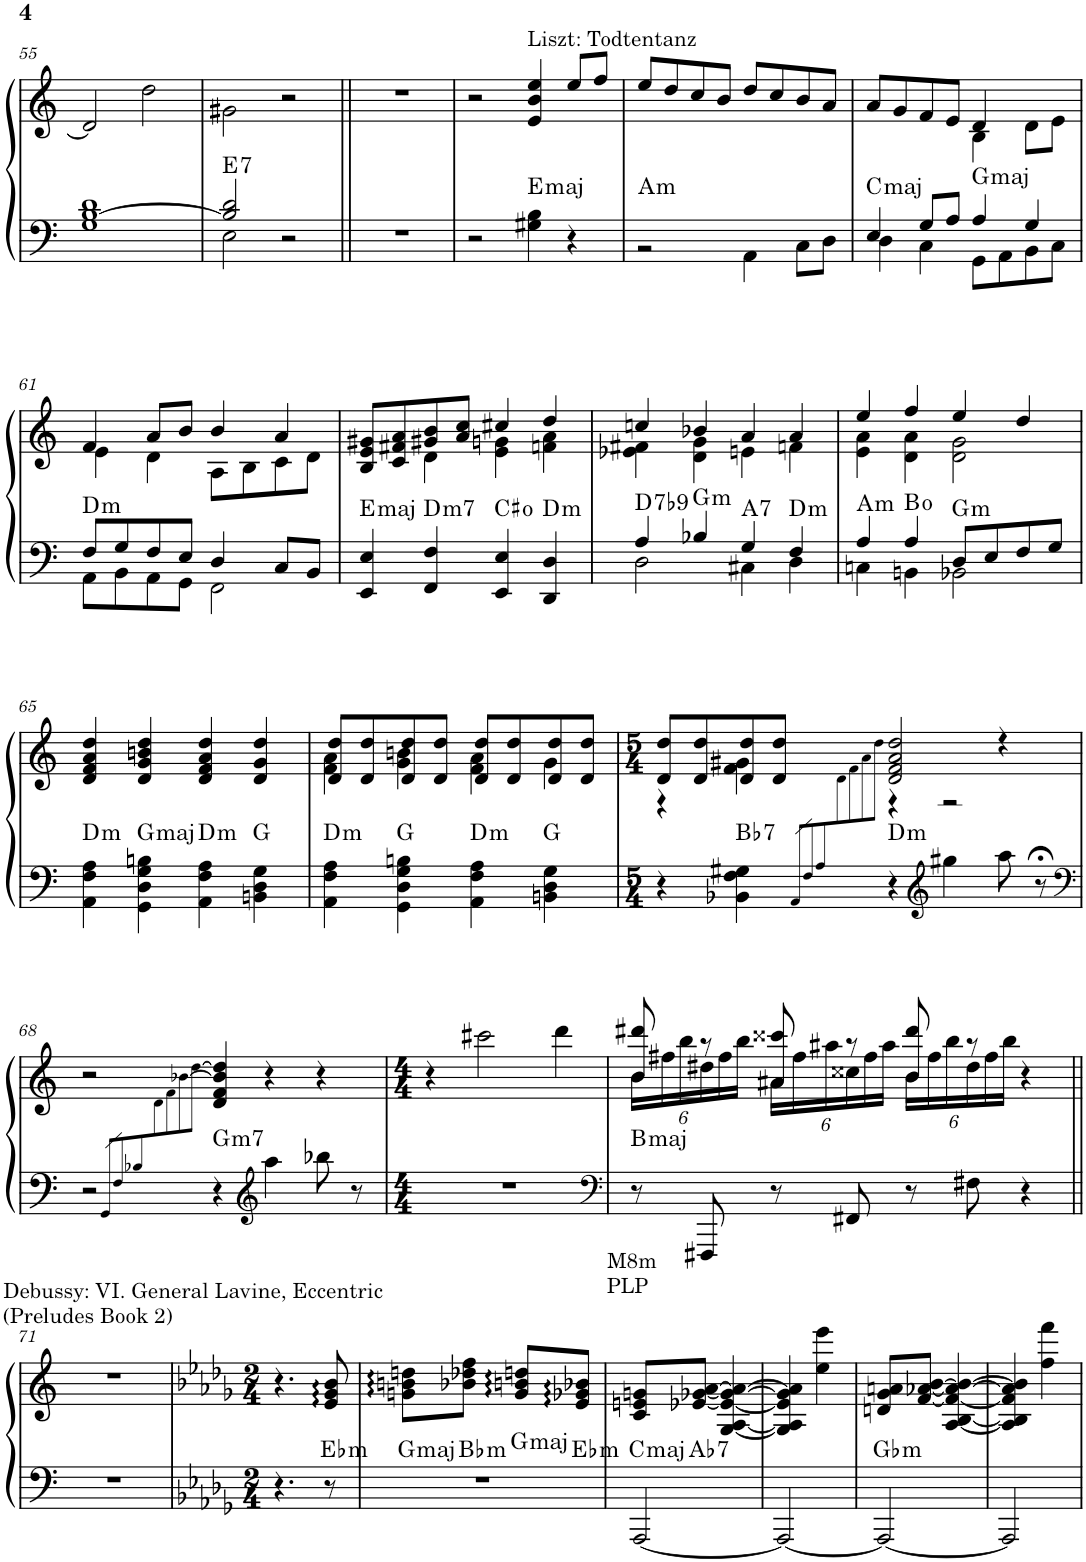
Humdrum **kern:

**kern	**kern	**harte
*part1	*part1	*part1
*staff2	*staff1	*
*I"Piano	*	*
*I'Pno.	*	*
!!LO:PB:g=z
*clefF4	*clefG2	*
*k[]	*k[]	*
*M4/4	*M4/4	*
=55	=55	=55
*^	*^	*
[>1B 1d	1G	2d/]	1ryy	.
.	.	2dd\	.	.
=56	=56	=56	=56	=56
!	!	!	!	!LO:H:kt=7
2B/] 2d/	2E\	4ryy	2g#X\	E:7
.	.	4ryy	.	.
2r	2ryy	2r	2ryy	.
*v	*v	*	*	*
*	*v	*v	*
=57||	=57||	=57||
1r	1r	.
=58	=58	=58
2r	2r	.
!	!LO:TX:a:t=Liszt&colon; Todtentanz	!LO:H:kt=maj
4G#X\ 4B\	4e/ 4b/ 4ee/	E:maj
4r	8ee/L	.
.	8ff/J	.
=59	=59	=59
*^	*	*
!	!	!	!LO:H:kt=m
1ryy	2r	8ee/L	A:min
.	.	8dd/	.
.	.	8cc/	.
.	.	8b/J	.
.	4AA\	8dd/L	.
.	.	8cc/	.
.	8C\L	8b/	.
.	8D\J	8a/J	.
=60	=60	=60	=60
*	*	*^	*
!	!	!	!	!LO:H:kt=maj
4E/	4D\	8a/L	2ryy	C:maj
.	.	8g/	.	.
8G/L	4C\	8f/	.	.
8A/J	.	8e/J	.	.
!	!	!	!	!LO:H:kt=maj
4A/	8GG\L	4d/	4B\	G:maj
.	8AA\	.	.	.
4G/	8BB\	8ryy	8d\L	.
.	8C\J	8ryy	8e\J	.
!!LO:LB:g=z	!!
=61	=61	=61	=61	=61
!	!	!	!	!LO:H:kt=m
8F/L	8AA\L	4f/	4e\	D:min
8G/	8BB\	.	.	.
8F/	8AA\	8a/L	4d\	.
8E/J	8GG\J	8b/J	.	.
4D/	2FF\	4b/	8A\L	.
.	.	.	8B\	.
8C/L	.	4a/	8c\	.
8BB/J	.	.	8d\J	.
*v	*v	*	*	*
=62	=62	=62	=62
!	!	!	!LO:H:kt=maj
4EE/ 4E/	8B/ 8e/ 8g#X/L	4ryy	E:maj
.	8c/ 8f#X/ 8a/	.	.
!	!	!	!LO:H:kt=m7
4FF/ 4F/	8g#X/ 8b/	4d\	D:min7
.	8a/ 8cc/J	.	.
4EE/ 4E/	4cc#X/	4e\ 4gn\	C#:dim
!	!	!	!LO:H:kt=m
4DD/ 4D/	4dd/	4fn\ 4a\	D:min
=63	=63	=63	=63
*^	*	*	*
!	!	!	!	!LO:H:kt=7
4A/	2D\	4ccn/	4e-X\ 4f#X\	D:7(b9)
!	!	!	!	!LO:H:kt=m
4B-X/	.	4b-X/	4d\ 4g\	G:min
!	!	!	!	!LO:H:kt=7
4G/	4C#X\	4a/	4en\	A:7
!	!	!	!	!LO:H:kt=m
4F/	4D\	4a/	4fn\	D:min
=64	=64	=64	=64	=64
!	!	!	!	!LO:H:kt=m
4A/	4Cn\	4ee/	4e\ 4a\	A:min
4A/	4BBn\	4ff/	4d\ 4a\	B:dim
!	!	!	!	!LO:H:kt=m
8D/L	2BB-X\	4ee/	2d\ 2g\	G:min
8E/	.	.	.	.
8F/	.	4dd/	.	.
8G/J	.	.	.	.
*v	*v	*	*	*
*	*v	*v	*
!!LO:LB:g=z
=65	=65	=65
!	!	!LO:H:kt=m
4AA\ 4F\ 4A\	4d/ 4f/ 4a/ 4dd/	D:min
!	!	!LO:H:kt=maj
4GG\ 4D\ 4G\ 4Bn\	4d/ 4g/ 4bn/ 4dd/	G:maj
!	!	!LO:H:kt=m
4AA\ 4F\ 4A\	4d/ 4f/ 4a/ 4dd/	D:min
4BBn\ 4D\ 4G\	4d/ 4g/ 4dd/	G:maj
=66	=66	=66
*	*^	*
!	!	!	!LO:H:kt=m
4AA\ 4F\ 4A\	8d/ 8dd/L	4f\ 4a\	D:min
.	8d/ 8dd/	.	.
4GG\ 4D\ 4G\ 4Bn\	8d/ 8dd/	4g\ 4bn\	G:maj
.	8d/ 8dd/J	.	.
!	!	!	!LO:H:kt=m
4AA\ 4F\ 4A\	8d/ 8dd/L	4f\ 4a\	D:min
.	8d/ 8dd/	.	.
4BBn\ 4D\ 4G\	8d/ 8dd/	4g\	G:maj
.	8d/ 8dd/J	.	.
=67	=67	=67	=67
*M5/4	*M5/4	*	*
*^	*	*	*
2ryy	4r	8d/ 8dd/L	4r	.
.	.	8d/ 8dd/	.	.
!	!	!	!	!LO:H:kt=7
.	4BB-X\ 4F\ 4G#X\	8d/ 8dd/	4f\ 4g#X\	Bb:7
.	.	8d/ 8dd/J	.	.
.	.	8qd\	.	.
8qAA/L	.	8qf\	.	.
8qF/	.	8qa\	.	.
8qA/	.	8qdd\J	.	.
!	!	!	!	!LO:H:kt=m
2.ryy	4r	2d/ 2f/ 2a/ 2dd/	4r	D:min
*clefG2	*	*	*	*
.	4gg#X\	.	2r	.
.	8aa\	4r	.	.
.	8r;<	.	.	.
*	*	*v	*v	*
!!LO:LB:g=z
=68	=68	=68	=68
*clefF4	*	*	*
2ryy	2r	2r	.
.	.	8qd\	.
8qGG/L	.	8qf\	.
8qF/	.	[8qb-X\	.
8qB-X/	.	[8qdd\J	.
!	!	!	!LO:H:kt=m7
2.ryy	4r	4d/ 4f/ 4b-/] 4dd/]	G:min7
*clefG2	*	*	*
.	4aa\	4r	.
.	8bb-X\	4r	.
.	8r	.	.
*v	*v	*	*
=69	=69	=69
*M4/4	*M4/4	*
1r	4r	.
.	2ccc#X\	.
.	4ddd\	.
=70	=70	=70
*clefF4	*	*
*	*^	*
*	*	*Xbrackettup	*
!LO:TX:b:t=M8m	!	!	!
!LO:TX:b:t=PLP	!	!	!
!	!	!	!LO:H:kt=maj
8r	8b/ 8ddd#X/	24b\LL	B:maj
.	.	24ff#X\	.
.	.	24bb\	.
8FFF#X/	8r	24dd#X\	.
.	.	24ff#\	.
.	.	24bb\JJ	.
8r	8a#X/ 8ccc##X/	24a#\LL	.
.	.	24ff#\	.
.	.	24aa#X\	.
8FF#X/	8r	24cc##X\	.
.	.	24ff#\	.
.	.	24aa#\JJ	.
8r	8b/ 8ddd#/	24b\LL	.
.	.	24ff#\	.
.	.	24bb\	.
8F#X\	8r	24dd#\	.
.	.	24ff#\	.
.	.	24bb\JJ	.
4r	4r	4ryy	.
*	*v	*v	*
!!LO:LB:g=z
=71||	=71||	=71||
1r	1r	.
=72	=72	=72
*k[b-e-a-d-g-]	*k[b-e-a-d-g-]	*
*M2/4	*M2/4	*
4.r	4.r	.
!	!LO:TX:a:t=Debussy&colon; VI. General Lavine, Eccentric	!
!	!LO:TX:a:t=(Preludes Book 2)	!LO:H:kt=m
8r	8e-/ 8g-/ 8b-/	Eb:min
=73	=73	=73
!	!	!LO:H:kt=maj
2r	8gn\ 8bn\ 8ddn\L	G:maj
!	!	!LO:H:kt=m
.	8b-X\ 8dd-X\ 8ff\J	Bb:min
!	!	!LO:H:kt=maj
.	8g/ 8bn/ 8ddn/L	G:maj
!	!	!LO:H:kt=m
.	8e-/ 8g-X/ 8b-X/J	Eb:min
=74	=74	=74
!	!	!LO:H:kt=maj
[2AAA-/	8c/ 8en/ 8gn/L	C:maj
!	!	!LO:H:kt=7
.	[8e-X/ [8g-X/ [8a-/J	Ab:7
.	[4G-/ [4A-/ 4e-/_ 4g-/_ 4a-/_	.
=75	=75	=75
2AAA-/_	4G-/] 4A-/] 4e-/] 4g-/] 4a-/]	.
.	4ee-\ 4eee-\	.
=76	=76	=76
!	!	!LO:H:kt=m
2AAA-/_	8dn/ 8g-/ 8an/L	Gb:min
.	[8f/ [8a-X/ [8b-/J	.
.	[4A-/ [4B-/ 4f/_ 4a-/_ 4b-/_	.
=77	=77	=77
2AAA-/]	4A-/] 4B-/] 4f/] 4a-/] 4b-/]	.
.	4ff\ 4fff\	.
=	=	=
*-	*-	*-
